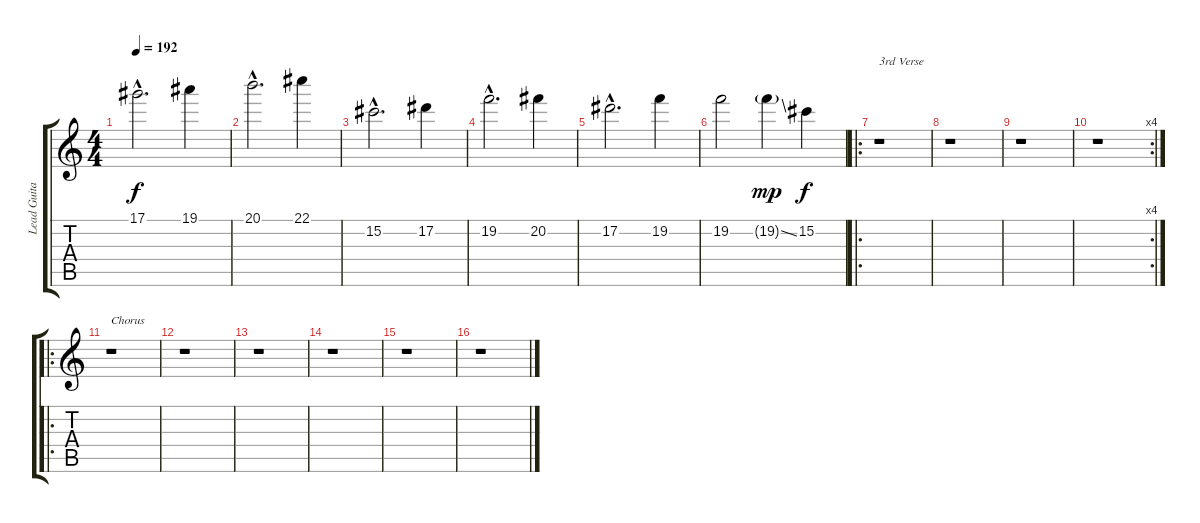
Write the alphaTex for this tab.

\track ("Lead Guitar II" "Lead Guita") {instrument distortionguitar}
\staff {score tabs}
\tuning (Eb4 Bb3 Gb3 Db3 Ab2 Eb2) {hide}
\ts (4 4)
\tempo 192
\clef g2
\ks c
17.1{hac}.2{d dy f} 19.1.4 |
20.1{hac}.2{d} 22.1.4 |
15.2{hac}.2{d} 17.2.4 |
19.2{hac}.2{d} 20.2.4 |
17.2{hac}.2{d} 19.2.4 |
19.2.2 19.2{ss g}.4{dy mp} 15.2.4{dy f} |
\ro
r.1{txt "3rd Verse"} |
r.1 |
r.1 |
\rc 4
r.1 |
\ro
r.1{txt "Chorus"} |
r.1 |
r.1 |
r.1 |
r.1 |
r.1
